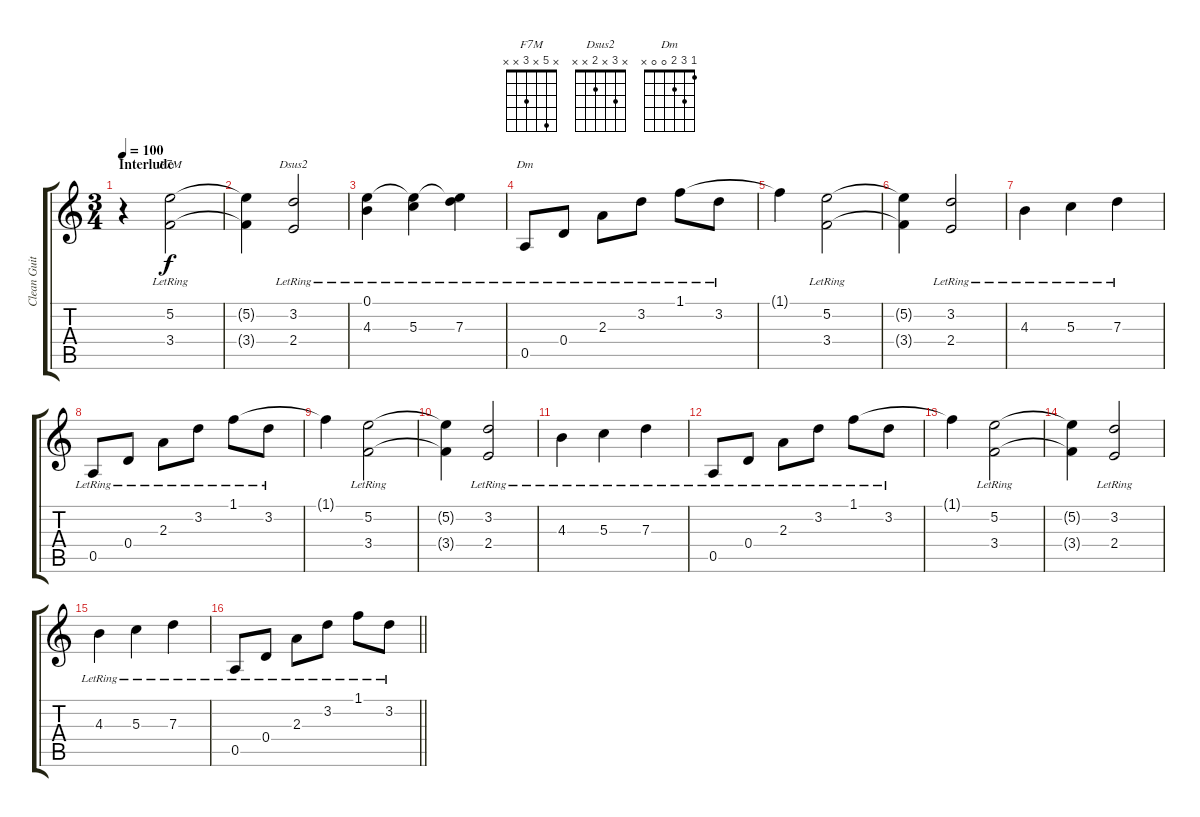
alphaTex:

\track ("Clean Guitar 2" "Clean Guit") {instrument electricguitarjazz}
\staff {score tabs}
\tuning (E4 B3 G3 D3 A2 E2) {hide}
\chord ("F7M" x 5 x 3 x x)
\chord ("Dsus2" x 3 x 2 x x)
\chord ("Dm" 1 3 2 0 0 x)
\ts (3 4)
\section ("" "Interlude")
\tempo 100
\clef g2
\ks aminor
r.4{dy f} (5.2{lr} 3.4{lr}).2{ch "F7M"} |
(5.2{t} 3.4{t}).4 (3.2{lr} 2.4{lr}).2{ch "Dsus2"} |
(0.1 4.3{lr}).4 (0.1{t} 5.3{lr}).4 (0.1{t} 7.3{lr}).4 |
0.5{lr}.8{ch "Dm"} 0.4{lr}.8 2.3{lr}.8 3.2{lr}.8 1.1{lr}.8 3.2{lr}.8 |
1.1{t}.4 (5.2{lr} 3.4{lr}).2 |
(5.2{t} 3.4{t}).4 (3.2{lr} 2.4{lr}).2 |
4.3{lr}.4 5.3{lr}.4 7.3{lr}.4 |
0.5{lr}.8 0.4{lr}.8 2.3{lr}.8 3.2{lr}.8 1.1{lr}.8 3.2{lr}.8 |
1.1{t}.4 (5.2{lr} 3.4{lr}).2 |
(5.2{t} 3.4{t}).4 (3.2{lr} 2.4{lr}).2 |
4.3{lr}.4 5.3{lr}.4 7.3{lr}.4 |
0.5{lr}.8 0.4{lr}.8 2.3{lr}.8 3.2{lr}.8 1.1{lr}.8 3.2{lr}.8 |
1.1{t}.4 (5.2{lr} 3.4{lr}).2 |
(5.2{t} 3.4{t}).4 (3.2{lr} 2.4{lr}).2 |
4.3{lr}.4 5.3{lr}.4 7.3{lr}.4 |
\barLineRight lightlight
0.5{lr}.8 0.4{lr}.8 2.3{lr}.8 3.2{lr}.8 1.1{lr}.8 3.2{lr}.8
